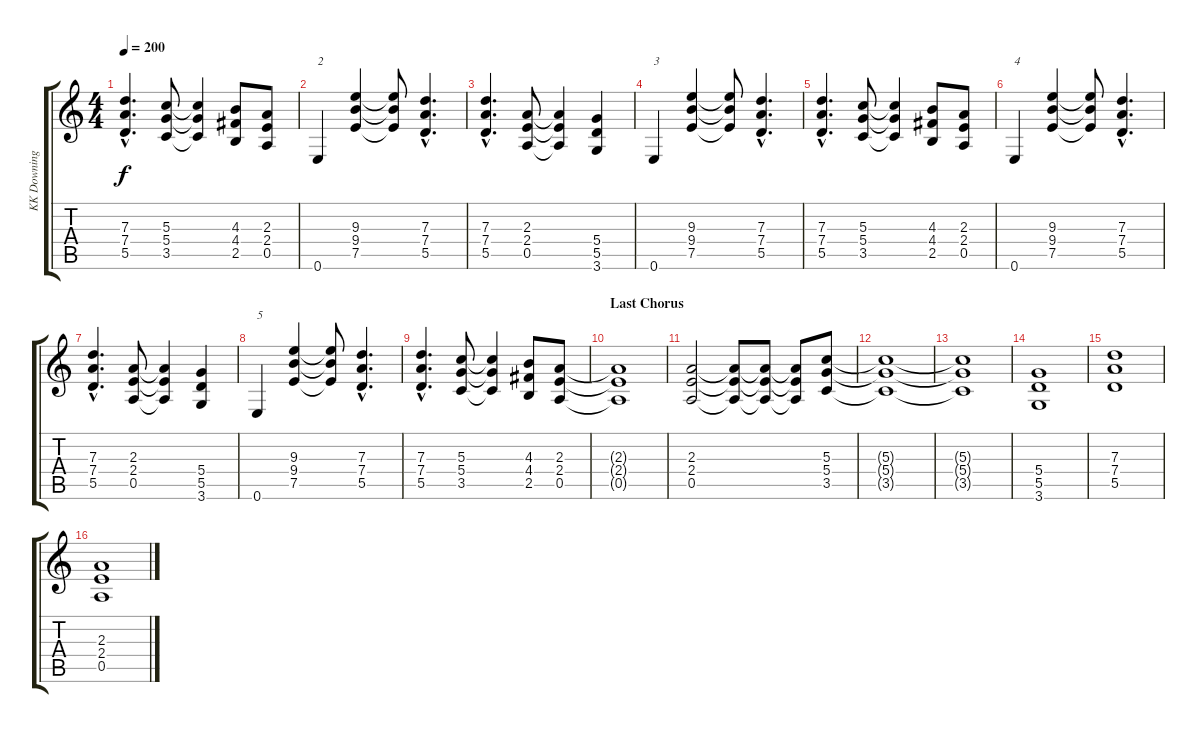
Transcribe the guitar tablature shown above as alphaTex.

\track ("KK Downing" "KK Downing") {instrument overdrivenguitar}
\staff {score tabs}
\tuning (E4 B3 G3 D3 A2 E2) {hide}
\ts (4 4)
\tempo 200
\clef g2
\ks c
(7.3{hac} 7.4{hac} 5.5{hac}).4{d dy f} (5.3 5.4 3.5).8 (5.3{t} 5.4{t} 3.5{t}).4 (4.3 4.4 2.5).8 (2.3 2.4 0.5).8 |
0.6.4{txt "2"} (9.3 9.4 7.5).4 (9.3{t} 9.4{t} 7.5{t}).8 (7.3{hac} 7.4{hac} 5.5{hac}).4{d} |
(7.3{hac} 7.4{hac} 5.5{hac}).4{d} (2.3 2.4 0.5).8 (2.3{t} 2.4{t} 0.5{t}).4 (5.4 5.5 3.6).4 |
0.6.4{txt "3"} (9.3 9.4 7.5).4 (9.3{t} 9.4{t} 7.5{t}).8 (7.3{hac} 7.4{hac} 5.5{hac}).4{d} |
(7.3{hac} 7.4{hac} 5.5{hac}).4{d} (5.3 5.4 3.5).8 (5.3{t} 5.4{t} 3.5{t}).4 (4.3 4.4 2.5).8 (2.3 2.4 0.5).8 |
0.6.4{txt "4"} (9.3 9.4 7.5).4 (9.3{t} 9.4{t} 7.5{t}).8 (7.3{hac} 7.4{hac} 5.5{hac}).4{d} |
(7.3{hac} 7.4{hac} 5.5{hac}).4{d} (2.3 2.4 0.5).8 (2.3{t} 2.4{t} 0.5{t}).4 (5.4 5.5 3.6).4 |
0.6.4{txt "5"} (9.3 9.4 7.5).4 (9.3{t} 9.4{t} 7.5{t}).8 (7.3{hac} 7.4{hac} 5.5{hac}).4{d} |
(7.3{hac} 7.4{hac} 5.5{hac}).4{d} (5.3 5.4 3.5).8 (5.3{t} 5.4{t} 3.5{t}).4 (4.3 4.4 2.5).8 (2.3 2.4 0.5).8 |
\section ("" "Last Chorus")
(2.3{t} 2.4{t} 0.5{t}).1 |
(2.3 2.4 0.5).2 (2.3{t} 2.4{t} 0.5{t}).8 (2.3{t} 2.4{t} 0.5{t}).8 (2.3{t} 2.4{t} 0.5{t}).8 (5.3 5.4 3.5).8 |
(5.3{t} 5.4{t} 3.5{t}).1 |
(5.3{t} 5.4{t} 3.5{t}).1 |
(5.4 5.5 3.6).1 |
(7.3 7.4 5.5).1 |
(2.3 2.4 0.5).1
